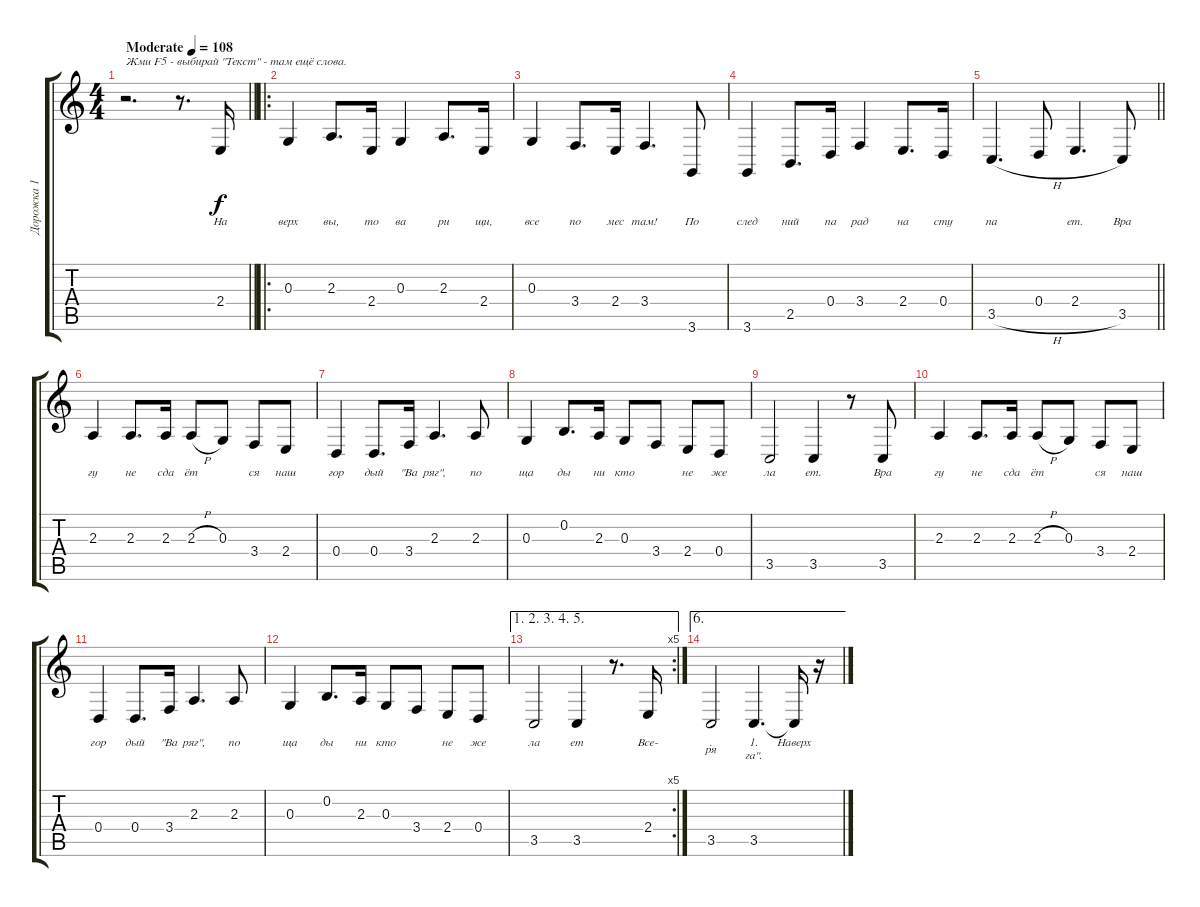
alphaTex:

\track ("Дорожка 1" "Дорожка 1") {instrument oboe}
\staff {score tabs}
\tuning (E4 B3 G3 D3 A2 E2) {hide}
\ts (4 4)
\tempo (108 "Moderate")
\clef g2
\barLineRight lightlight
\ks c
r.2{d txt "Жми F5 - выбирай \"Текст\" - там ещё слова. " dy f instrument oboe} r.8{d} 2.4.16{lyrics (0 "На") lyrics (1 "") lyrics (2 "") lyrics (3 "") lyrics (4 "")} |
\ro
0.3.4{lyrics (0 "верх") lyrics (1 "") lyrics (2 "") lyrics (3 "") lyrics (4 "")} 2.3.8{d lyrics (0 "вы,") lyrics (1 "") lyrics (2 "") lyrics (3 "") lyrics (4 "")} 2.4.16{lyrics (0 "то") lyrics (1 "") lyrics (2 "") lyrics (3 "") lyrics (4 "")} 0.3.4{lyrics (0 "ва") lyrics (1 "") lyrics (2 "") lyrics (3 "") lyrics (4 "")} 2.3.8{d lyrics (0 "ри") lyrics (1 "") lyrics (2 "") lyrics (3 "") lyrics (4 "")} 2.4.16{lyrics (0 "щи,") lyrics (1 "") lyrics (2 "") lyrics (3 "") lyrics (4 "")} |
0.3.4{lyrics (0 "все") lyrics (1 "") lyrics (2 "") lyrics (3 "") lyrics (4 "")} 3.4.8{d lyrics (0 "по") lyrics (1 "") lyrics (2 "") lyrics (3 "") lyrics (4 "")} 2.4.16{lyrics (0 "мес") lyrics (1 "") lyrics (2 "") lyrics (3 "") lyrics (4 "")} 3.4.4{d lyrics (0 "там!") lyrics (1 "") lyrics (2 "") lyrics (3 "") lyrics (4 "")} 3.6.8{lyrics (0 "По") lyrics (1 "") lyrics (2 "") lyrics (3 "") lyrics (4 "")} |
3.6.4{lyrics (0 "след") lyrics (1 "") lyrics (2 "") lyrics (3 "") lyrics (4 "")} 2.5.8{d lyrics (0 "ний") lyrics (1 "") lyrics (2 "") lyrics (3 "") lyrics (4 "")} 0.4.16{lyrics (0 "па") lyrics (1 "") lyrics (2 "") lyrics (3 "") lyrics (4 "")} 3.4.4{lyrics (0 "рад") lyrics (1 "") lyrics (2 "") lyrics (3 "") lyrics (4 "")} 2.4.8{d lyrics (0 "на") lyrics (1 "") lyrics (2 "") lyrics (3 "") lyrics (4 "")} 0.4.16{lyrics (0 "сту") lyrics (1 "") lyrics (2 "") lyrics (3 "") lyrics (4 "")} |
\barLineRight lightlight
3.5{h}.4{d lyrics (0 "па") lyrics (1 "") lyrics (2 "") lyrics (3 "") lyrics (4 "")} 0.4.8{lyrics (0 "") lyrics (1 "") lyrics (2 "") lyrics (3 "") lyrics (4 "")} 2.4.4{d lyrics (0 "ет.") lyrics (1 "") lyrics (2 "") lyrics (3 "") lyrics (4 "")} 3.5.8{lyrics (0 "Вра") lyrics (1 "") lyrics (2 "") lyrics (3 "") lyrics (4 "")} |
2.3.4{lyrics (0 "гу") lyrics (1 "") lyrics (2 "") lyrics (3 "") lyrics (4 "")} 2.3.8{d lyrics (0 "не") lyrics (1 "") lyrics (2 "") lyrics (3 "") lyrics (4 "")} 2.3.16{lyrics (0 "сда") lyrics (1 "") lyrics (2 "") lyrics (3 "") lyrics (4 "")} 2.3{h}.8{lyrics (0 "ёт") lyrics (1 "") lyrics (2 "") lyrics (3 "") lyrics (4 "")} 0.3.8{lyrics (0 "") lyrics (1 "") lyrics (2 "") lyrics (3 "") lyrics (4 "")} 3.4.8{lyrics (0 "ся") lyrics (1 "") lyrics (2 "") lyrics (3 "") lyrics (4 "")} 2.4.8{lyrics (0 "наш") lyrics (1 "") lyrics (2 "") lyrics (3 "") lyrics (4 "")} |
0.4.4{lyrics (0 "гор") lyrics (1 "") lyrics (2 "") lyrics (3 "") lyrics (4 "")} 0.4.8{d lyrics (0 "дый") lyrics (1 "") lyrics (2 "") lyrics (3 "") lyrics (4 "")} 3.4.16{lyrics (0 "\"Ва") lyrics (1 "") lyrics (2 "") lyrics (3 "") lyrics (4 "")} 2.3.4{d lyrics (0 "ряг\",") lyrics (1 "") lyrics (2 "") lyrics (3 "") lyrics (4 "")} 2.3.8{lyrics (0 "по") lyrics (1 "") lyrics (2 "") lyrics (3 "") lyrics (4 "")} |
0.3.4{lyrics (0 "ща") lyrics (1 "") lyrics (2 "") lyrics (3 "") lyrics (4 "")} 0.2.8{d lyrics (0 "ды") lyrics (1 "") lyrics (2 "") lyrics (3 "") lyrics (4 "")} 2.3.16{lyrics (0 "ни") lyrics (1 "") lyrics (2 "") lyrics (3 "") lyrics (4 "")} 0.3.8{lyrics (0 "кто") lyrics (1 "") lyrics (2 "") lyrics (3 "") lyrics (4 "")} 3.4.8{lyrics (0 "") lyrics (1 "") lyrics (2 "") lyrics (3 "") lyrics (4 "")} 2.4.8{lyrics (0 "не") lyrics (1 "") lyrics (2 "") lyrics (3 "") lyrics (4 "")} 0.4.8{lyrics (0 "же") lyrics (1 "") lyrics (2 "") lyrics (3 "") lyrics (4 "")} |
3.5.2{lyrics (0 "ла") lyrics (1 "") lyrics (2 "") lyrics (3 "") lyrics (4 "")} 3.5.4{lyrics (0 "ет.") lyrics (1 "") lyrics (2 "") lyrics (3 "") lyrics (4 "")} r.8 3.5.8{lyrics (0 "Вра") lyrics (1 "") lyrics (2 "") lyrics (3 "") lyrics (4 "")} |
2.3.4{lyrics (0 "гу") lyrics (1 "") lyrics (2 "") lyrics (3 "") lyrics (4 "")} 2.3.8{d lyrics (0 "не") lyrics (1 "") lyrics (2 "") lyrics (3 "") lyrics (4 "")} 2.3.16{lyrics (0 "сда") lyrics (1 "") lyrics (2 "") lyrics (3 "") lyrics (4 "")} 2.3{h}.8{lyrics (0 "ёт") lyrics (1 "") lyrics (2 "") lyrics (3 "") lyrics (4 "")} 0.3.8{lyrics (0 "") lyrics (1 "") lyrics (2 "") lyrics (3 "") lyrics (4 "")} 3.4.8{lyrics (0 "ся") lyrics (1 "") lyrics (2 "") lyrics (3 "") lyrics (4 "")} 2.4.8{lyrics (0 "наш") lyrics (1 "") lyrics (2 "") lyrics (3 "") lyrics (4 "")} |
0.4.4{lyrics (0 "гор") lyrics (1 "") lyrics (2 "") lyrics (3 "") lyrics (4 "")} 0.4.8{d lyrics (0 "дый") lyrics (1 "") lyrics (2 "") lyrics (3 "") lyrics (4 "")} 3.4.16{lyrics (0 "\"Ва") lyrics (1 "") lyrics (2 "") lyrics (3 "") lyrics (4 "")} 2.3.4{d lyrics (0 "ряг\",") lyrics (1 "") lyrics (2 "") lyrics (3 "") lyrics (4 "")} 2.3.8{lyrics (0 "по") lyrics (1 "") lyrics (2 "") lyrics (3 "") lyrics (4 "")} |
0.3.4{lyrics (0 "ща") lyrics (1 "") lyrics (2 "") lyrics (3 "") lyrics (4 "")} 0.2.8{d lyrics (0 "ды") lyrics (1 "") lyrics (2 "") lyrics (3 "") lyrics (4 "")} 2.3.16{lyrics (0 "ни") lyrics (1 "") lyrics (2 "") lyrics (3 "") lyrics (4 "")} 0.3.8{lyrics (0 "кто") lyrics (1 "") lyrics (2 "") lyrics (3 "") lyrics (4 "")} 3.4.8{lyrics (0 "") lyrics (1 "") lyrics (2 "") lyrics (3 "") lyrics (4 "")} 2.4.8{lyrics (0 "не") lyrics (1 "") lyrics (2 "") lyrics (3 "") lyrics (4 "")} 0.4.8{lyrics (0 "же") lyrics (1 "") lyrics (2 "") lyrics (3 "") lyrics (4 "")} |
\ae (1 2 3 4 5)
\rc 5
3.5.2{lyrics (0 "ла") lyrics (1 "") lyrics (2 "") lyrics (3 "") lyrics (4 "")} 3.5.4{lyrics (0 "ет") lyrics (1 "") lyrics (2 "") lyrics (3 "") lyrics (4 "")} r.8{d} 2.4.16{lyrics (0 "Все-") lyrics (1 "") lyrics (2 "") lyrics (3 "") lyrics (4 "")} |
\ae 6
3.5.2{lyrics (0 ".") lyrics (1 "ря") lyrics (2 "") lyrics (3 "") lyrics (4 "")} 3.5.4{d lyrics (0 "1.") lyrics (1 "га\".") lyrics (2 "") lyrics (3 "") lyrics (4 "")} 3.5{t}.16{lyrics (0 "Наверх") lyrics (1 "") lyrics (2 "") lyrics (3 "") lyrics (4 "")} r.16
